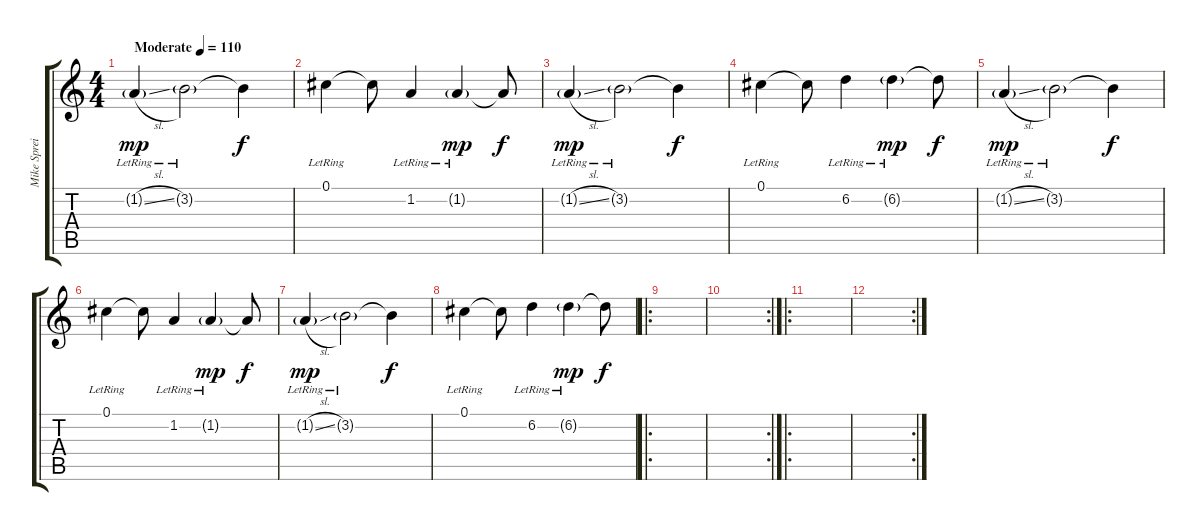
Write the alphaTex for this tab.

\track ("Mike Spreitzer" "Mike Sprei") {instrument acousticguitarsteel}
\staff {score tabs}
\tuning (Db4 Ab3 E3 B2 Gb2 B1) {hide}
\ts (4 4)
\tempo (110 "Moderate")
\clef g2
\ks c
1.2{sl g lr}.4{dy mp instrument acousticguitarsteel} 3.2{g lr}.2 3.2{t}.4{dy f} |
0.1{lr}.4 0.1{t}.8 1.2{lr}.4 1.2{g lr}.4{dy mp} 1.2{t}.8{dy f} |
1.2{sl g lr}.4{dy mp} 3.2{g lr}.2 3.2{t}.4{dy f} |
0.1{lr}.4 0.1{t}.8 6.2{lr}.4 6.2{g lr}.4{dy mp} 6.2{t}.8{dy f} |
1.2{sl g lr}.4{dy mp} 3.2{g lr}.2 3.2{t}.4{dy f} |
0.1{lr}.4 0.1{t}.8 1.2{lr}.4 1.2{g lr}.4{dy mp} 1.2{t}.8{dy f} |
1.2{sl g lr}.4{dy mp} 3.2{g lr}.2 3.2{t}.4{dy f} |
0.1{lr}.4 0.1{t}.8 6.2{lr}.4 6.2{g lr}.4{dy mp} 6.2{t}.8{dy f} |
\ro
|
\rc 2
|
\ro
|
\rc 2
